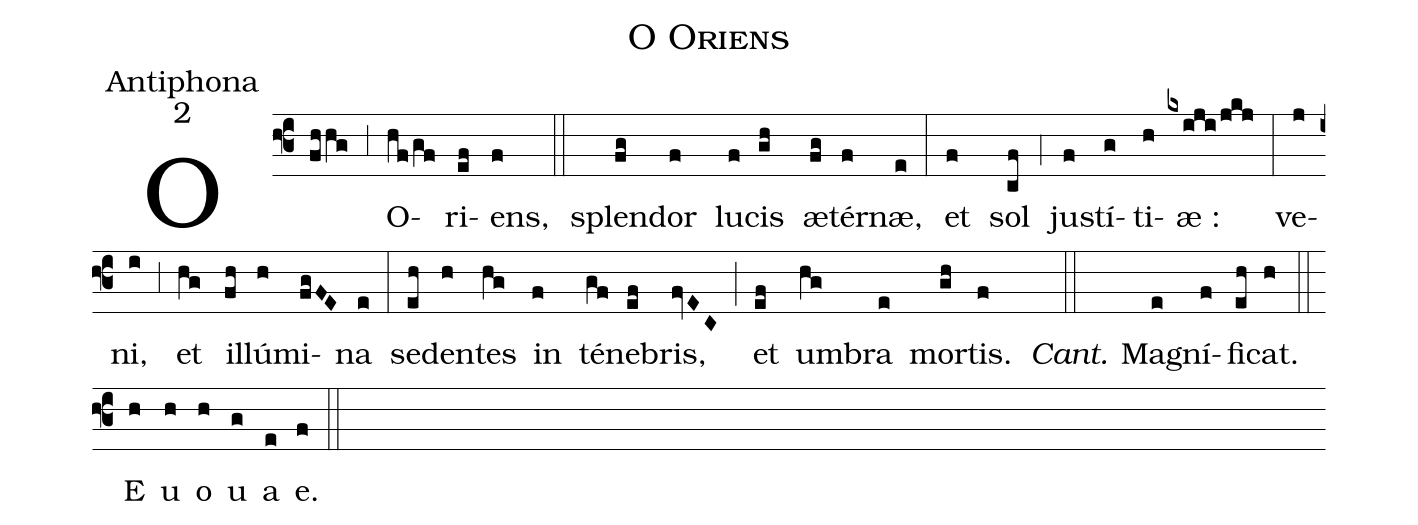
name:O Oriens;
office-part:Antiphona;
mode:2;
%%
(f3) O(fhhg) (,3) O(hf/gf)ri(ef)ens,(f) (::) splen(fg)dor(f) lu(f)cis(gh) æ(fg)tér(f)næ,(e) (:) et(f) sol(cf) (,4) ju(f)stí(g)ti(h)æ :(kxiji/jkj) (:)
ve(j)ni,(i) (,3) et(hg) il(fh)lú(h)mi(fgFE)na(e) (:) se(eh)den(h)tes(hg) in(f) té(gf)ne(ef)bris,(fvEC) (;) et(ef) um(hg)bra(e) mor(gh)tis.(f) (::)

<i>Cant.</i> M{a}(e)gní(f)fi(eh)cat.(h) (::)
<eu> E(h) u(h) o(h) u(g) a(e) e.(f) </eu>(::)
